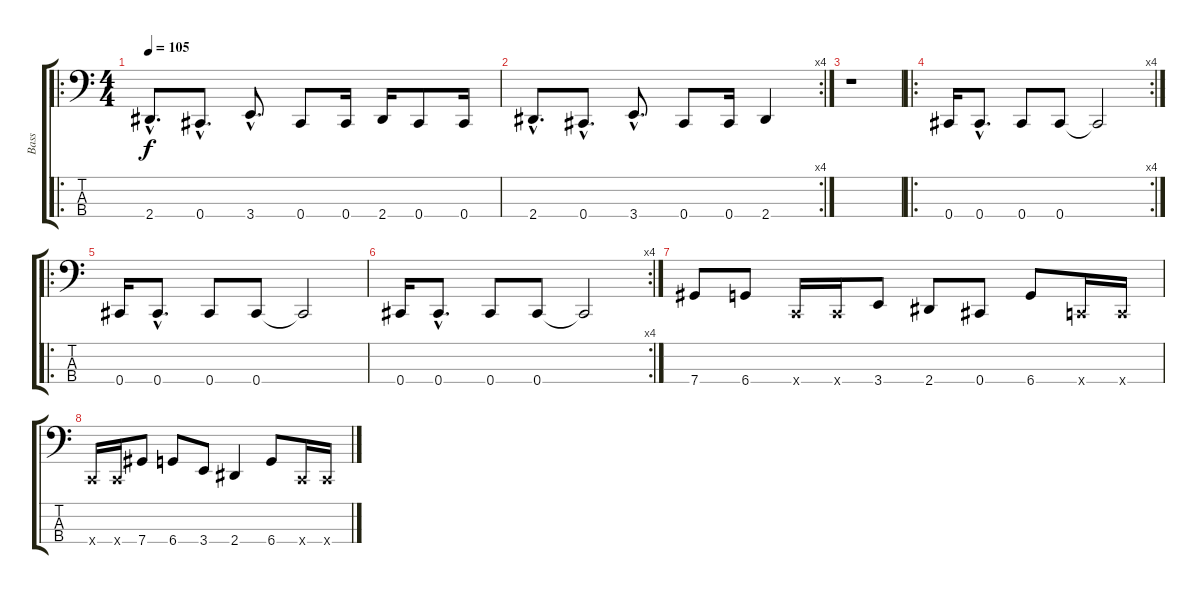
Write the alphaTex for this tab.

\track ("Bass" "Bass") {instrument electricbassfinger}
\staff {score tabs}
\tuning (Gb2 Db2 Ab1 Db1) {hide}
\ro
\ts (4 4)
\tempo 105
\clef f4
\ks c
2.4{hac}.8{d dy f} 0.4{hac}.8{d} 3.4{hac}.8{d} 0.4.8 0.4.16 2.4.16 0.4.8 0.4.16 |
\rc 4
2.4{hac}.8{d} 0.4{hac}.8{d} 3.4{hac}.8{d} 0.4.8 0.4.16 2.4.4 |
r.1 |
\ro
\rc 4
0.4.16 0.4{hac}.8{d} 0.4.8 0.4.8 0.4{t}.2 |
\ro
0.4.16 0.4{hac}.8{d} 0.4.8 0.4.8 0.4{t}.2 |
\rc 4
0.4.16 0.4{hac}.8{d} 0.4.8 0.4.8 0.4{t}.2 |
7.4.8 6.4.8 -1.4{x}.16 -1.4{x}.16 3.4.8 2.4.8 0.4.8 6.4.8 -1.4{x}.16 -1.4{x}.16 |
-1.4{x}.16 -1.4{x}.16 7.4.8 6.4.8 3.4.8 2.4.4 6.4.8 -1.4{x}.16 -1.4{x}.16
